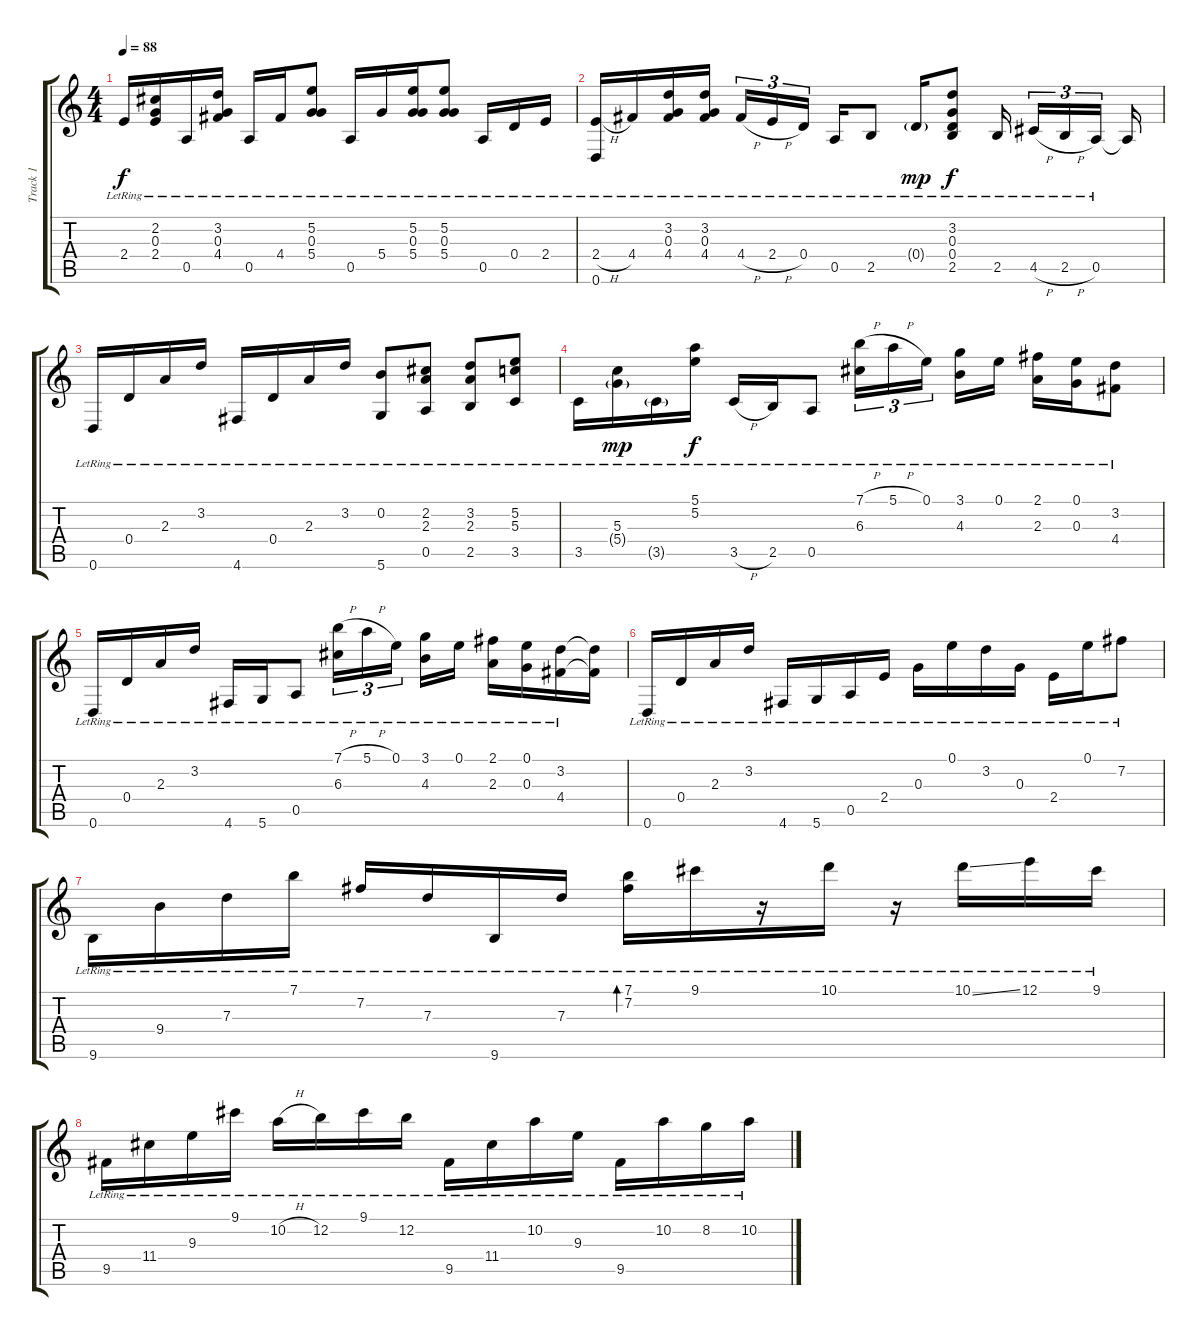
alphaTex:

\track ("Track 1" "Track 1") {instrument acousticguitarsteel}
\staff {score tabs}
\tuning (E4 B3 G3 D3 A2 D2) {hide}
\ts (4 4)
\tempo 88
\clef g2
\ks c
2.4{lr}.16{dy f} (2.2{lr} 0.3{lr} 2.4{lr}).16 0.5{lr}.16 (3.2{lr} 0.3{lr} 4.4{lr}).16 0.5{lr}.16 4.4{lr}.16 (5.2{lr} 0.3{lr} 5.4{lr}).8 0.5{lr}.16 5.4{lr}.16 (5.2{lr} 0.3{lr} 5.4{lr}).16 (5.2{lr} 0.3{lr} 5.4{lr}).8 0.5{lr}.16 0.4{lr}.16 2.4{lr}.16 |
(2.4{h lr} 0.6{lr}).16 4.4{lr}.16 (3.2{lr} 0.3{lr} 4.4{lr}).16 (3.2{lr} 0.3{lr} 4.4{lr}).16 4.4{h lr}.16{tu (3 2)} 2.4{h lr}.16{tu (3 2)} 0.4{lr}.16{tu (3 2)} 0.5{lr}.16 2.5{lr}.8 0.4{g lr}.16{dy mp} (3.2{lr} 0.3{lr} 0.4{lr} 2.5{lr}).8{dy f} 2.5{lr}.16 4.5{h lr}.16{tu (3 2)} 2.5{h lr}.16{tu (3 2)} 0.5{lr}.16{tu (3 2)} 0.5{t}.16 |
0.6{lr}.16 0.4{lr}.16 2.3{lr}.16 3.2{lr}.16 4.6{lr}.16 0.4{lr}.16 2.3{lr}.16 3.2{lr}.16 (0.2{lr} 5.6{lr}).8 (2.2{lr} 2.3{lr} 0.5{lr}).8 (3.2{lr} 2.3{lr} 2.5{lr}).8 (5.2{lr} 5.3{lr} 3.5{lr}).8 |
3.5{lr}.16 (5.3{lr} 5.4{g lr}).16{dy mp} 3.5{g lr}.16 (5.1{lr} 5.2{lr}).16{dy f} 3.5{h lr}.16 2.5{lr}.16 0.5{lr}.8 (7.1{h lr} 6.3{lr}).16{tu (3 2)} 5.1{h lr}.16{tu (3 2)} 0.1{lr}.16{tu (3 2)} (3.1{lr} 4.3{lr}).16 0.1{lr}.16 (2.1{lr} 2.3{lr}).16 (0.1{lr} 0.3{lr}).16 (3.2{lr} 4.4{lr}).8 |
0.6{lr}.16 0.4{lr}.16 2.3{lr}.16 3.2{lr}.16 4.6{lr}.16 5.6{lr}.16 0.5{lr}.8 (7.1{h lr} 6.3{lr}).16{tu (3 2)} 5.1{h lr}.16{tu (3 2)} 0.1{lr}.16{tu (3 2)} (3.1{lr} 4.3{lr}).16 0.1{lr}.16 (2.1{lr} 2.3{lr}).16 (0.1{lr} 0.3{lr}).16 (3.2{lr} 4.4{lr}).16 (3.2{t} 4.4{t}).16 |
0.6{lr}.16 0.4{lr}.16 2.3{lr}.16 3.2{lr}.16 4.6{lr}.16 5.6{lr}.16 0.5{lr}.16 2.4{lr}.16 0.3{lr}.16 0.1{lr}.16 3.2{lr}.16 0.3{lr}.16 2.4{lr}.16 0.1{lr}.16 7.2{lr}.8 |
9.6{lr}.16 9.4{lr}.16 7.3{lr}.16 7.1{lr}.16 7.2{lr}.16 7.3{lr}.16 9.6{lr}.16 7.3{lr}.16 (7.1{lr} 7.2{lr}).16{bd 60} 9.1{lr}.16 r.16 10.1{lr}.16 r.16 10.1{ss lr}.16 12.1{lr}.16 9.1{lr}.16 |
9.5{lr}.16 11.4{lr}.16 9.3{lr}.16 9.1{lr}.16 10.2{h lr}.16 12.2{lr}.16 9.1{lr}.16 12.2{lr}.16 9.5{lr}.16 11.4{lr}.16 10.2{lr}.16 9.3{lr}.16 9.5{lr}.16 10.2{lr}.16 8.2{lr}.16 10.2{lr}.16
